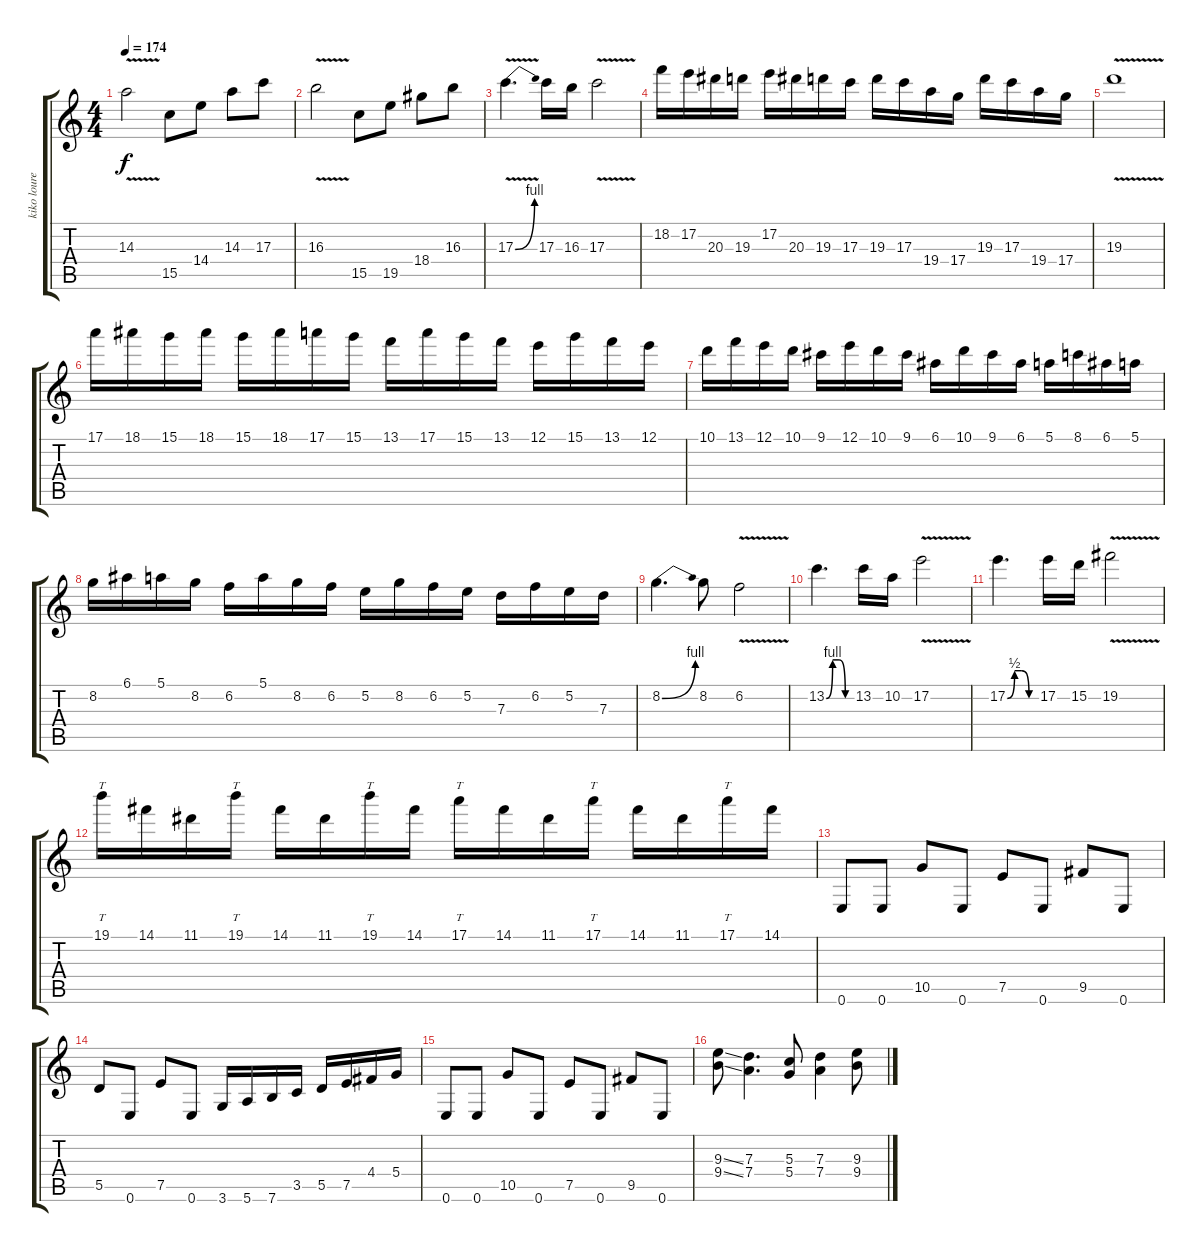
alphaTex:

\track ("kiko loureiro" "kiko loure") {instrument distortionguitar}
\staff {score tabs}
\tuning (E4 B3 G3 D3 A2 E2) {hide}
\ts (4 4)
\tempo 174
\clef g2
\ks c
14.3{v}.2{dy f} 15.5.8 14.4.8 14.3.8 17.3.8 |
16.3{v}.2 15.5.8 19.5.8 18.4.8 16.3.8 |
17.3{be (bend 0 0 60 4) v}.4{d} 17.3.16 16.3.16 17.3{v}.2 |
18.2.16 17.2.16 20.3.16 19.3.16 17.2.16 20.3.16 19.3.16 17.3.16 19.3.16 17.3.16 19.4.16 17.4.16 19.3.16 17.3.16 19.4.16 17.4.16 |
19.3{v}.1 |
17.1.16 18.1.16 15.1.16 18.1.16 15.1.16 18.1.16 17.1.16 15.1.16 13.1.16 17.1.16 15.1.16 13.1.16 12.1.16 15.1.16 13.1.16 12.1.16 |
10.1.16 13.1.16 12.1.16 10.1.16 9.1.16 12.1.16 10.1.16 9.1.16 6.1.16 10.1.16 9.1.16 6.1.16 5.1.16 8.1.16 6.1.16 5.1.16 |
8.2.16 6.1.16 5.1.16 8.2.16 6.2.16 5.1.16 8.2.16 6.2.16 5.2.16 8.2.16 6.2.16 5.2.16 7.3.16 6.2.16 5.2.16 7.3.16 |
8.2{be (bend 0 0 60 4)}.4{d} 8.2.8 6.2{v}.2 |
13.2{be (custom 0 0 15 4 30 4 45 0 60 0)}.4{d} 13.2.16 10.2.16 17.2{v}.2 |
17.2{be (custom 0 0 15 2 30 2 45 0 60 0)}.4{d} 17.2.16 15.2.16 19.2{v}.2 |
19.1.16{tt} 14.1.16 11.1.16 19.1.16{tt} 14.1.16 11.1.16 19.1.16{tt} 14.1.16 17.1.16{tt} 14.1.16 11.1.16 17.1.16{tt} 14.1.16 11.1.16 17.1.16{tt} 14.1.16 |
0.6.8 0.6.8 10.5.8 0.6.8 7.5.8 0.6.8 9.5.8 0.6.8 |
5.5.8 0.6.8 7.5.8 0.6.8 3.6.16 5.6.16 7.6.16 3.5.16 5.5.16 7.5.16 4.4.16 5.4.16 |
0.6.8 0.6.8 10.5.8 0.6.8 7.5.8 0.6.8 9.5.8 0.6.8 |
(9.3{ss} 9.4{ss}).8 (7.3 7.4).4{d} (5.3 5.4).8 (7.3 7.4).4 (9.3 9.4).8
